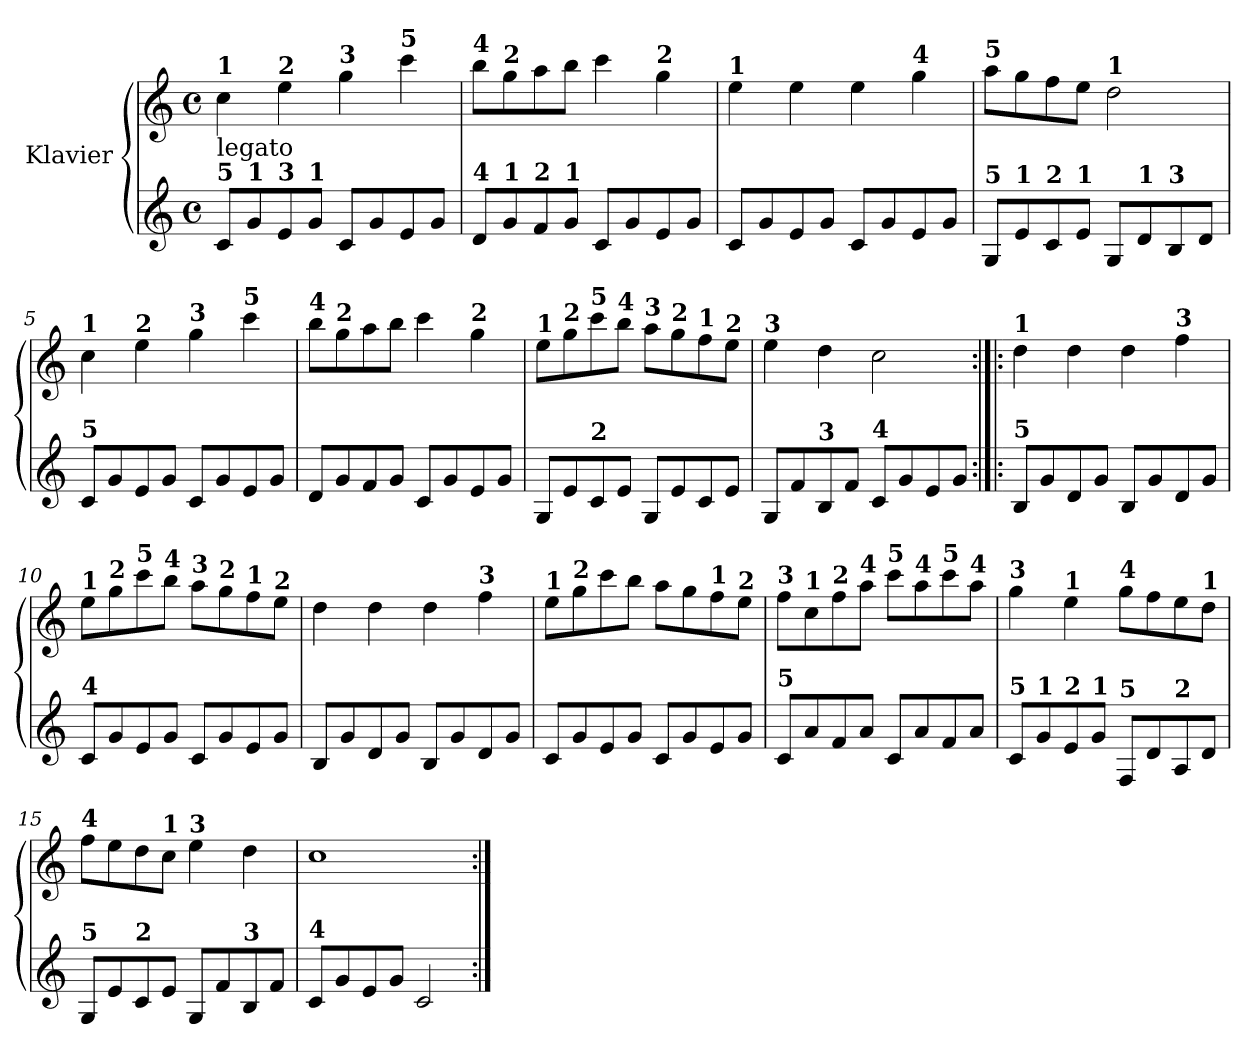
**kern	**kern
*part1	*part1
*staff2	*staff1
*I"Klavier	*
!!LO:PB:g=z
*clefG2	*clefG2
*k[]	*k[]
*C:	*C:
*M4/4	*M4/4
*met(c)	*met(c)
=1	=1
!	!LO:TX:b:t=legato
!	!LO:TX:a:B:t=1
!LO:TX:a:B:t=5	!
8ci/L	4cci\
!LO:TX:a:B:t=1	!
8gi/	.
!	!LO:TX:a:B:t=2
!LO:TX:a:B:t=3	!
8ei/	4eei\
!LO:TX:a:B:t=1	!
8gi/J	.
!	!LO:TX:a:B:t=3
8ci/L	4ggi\
8gi/	.
!	!LO:TX:a:B:t=5
8ei/	4ccci\
8gi/J	.
=2	=2
!	!LO:TX:a:B:t=4
!LO:TX:a:B:t=4	!
8di/L	8bbi\L
!	!LO:TX:a:B:t=2
!LO:TX:a:B:t=1	!
8gi/	8ggi\
!LO:TX:a:B:t=2	!
8fi/	8aai\
!LO:TX:a:B:t=1	!
8gi/J	8bbi\J
8ci/L	4ccci\
8gi/	.
!	!LO:TX:a:B:t=2
8ei/	4ggi\
8gi/J	.
=3	=3
!	!LO:TX:a:B:t=1
8ci/L	4eei\
8gi/	.
8ei/	4eei\
8gi/J	.
8ci/L	4eei\
8gi/	.
!	!LO:TX:a:B:t=4
8ei/	4ggi\
8gi/J	.
=4	=4
!	!LO:TX:a:B:t=5
!LO:TX:a:B:t=5	!
8Gi/L	8aai\L
!LO:TX:a:B:t=1	!
8ei/	8ggi\
!LO:TX:a:B:t=2	!
8ci/	8ffi\
!LO:TX:a:B:t=1	!
8ei/J	8eei\J
!	!LO:TX:a:B:t=1
8Gi/L	2ddi\
!LO:TX:a:B:t=1	!
8di/	.
!LO:TX:a:B:t=3	!
8Bi/	.
8di/J	.
!!LO:LB:g=z
=5	=5
!	!LO:TX:a:B:t=1
!LO:TX:a:B:t=5	!
8ci/L	4cci\
8gi/	.
!	!LO:TX:a:B:t=2
8ei/	4eei\
8gi/J	.
!	!LO:TX:a:B:t=3
8ci/L	4ggi\
8gi/	.
!	!LO:TX:a:B:t=5
8ei/	4ccci\
8gi/J	.
=6	=6
!	!LO:TX:a:B:t=4
8di/L	8bbi\L
!	!LO:TX:a:B:t=2
8gi/	8ggi\
8fi/	8aai\
8gi/J	8bbi\J
8ci/L	4ccci\
8gi/	.
!	!LO:TX:a:B:t=2
8ei/	4ggi\
8gi/J	.
=7	=7
!	!LO:TX:a:B:t=1
8Gi/L	8eei\L
!	!LO:TX:a:B:t=2
8ei/	8ggi\
!	!LO:TX:a:B:t=5
!LO:TX:a:B:t=2	!
8ci/	8ccci\
!	!LO:TX:a:B:t=4
8ei/J	8bbi\J
!	!LO:TX:a:B:t=3
8Gi/L	8aai\L
!	!LO:TX:a:B:t=2
8ei/	8ggi\
!	!LO:TX:a:B:t=1
8ci/	8ffi\
!	!LO:TX:a:B:t=2
8ei/J	8eei\J
=8	=8
!	!LO:TX:a:B:t=3
8Gi/L	4eei\
8fi/	.
!LO:TX:a:B:t=3	!
8Bi/	4ddi\
8fi/J	.
!LO:TX:a:B:t=4	!
8ci/L	2cci\
8gi/	.
8ei/	.
8gi/J	.
!!LO:LB:g=z
=9:|!|:	=9:|!|:
!	!LO:TX:a:B:t=1
!LO:TX:a:B:t=5	!
8Bi/L	4ddi\
8gi/	.
8di/	4ddi\
8gi/J	.
8Bi/L	4ddi\
8gi/	.
!	!LO:TX:a:B:t=3
8di/	4ffi\
8gi/J	.
=10	=10
!	!LO:TX:a:B:t=1
!LO:TX:a:B:t=4	!
8ci/L	8eei\L
!	!LO:TX:a:B:t=2
8gi/	8ggi\
!	!LO:TX:a:B:t=5
8ei/	8ccci\
!	!LO:TX:a:B:t=4
8gi/J	8bbi\J
!	!LO:TX:a:B:t=3
8ci/L	8aai\L
!	!LO:TX:a:B:t=2
8gi/	8ggi\
!	!LO:TX:a:B:t=1
8ei/	8ffi\
!	!LO:TX:a:B:t=2
8gi/J	8eei\J
=11	=11
8Bi/L	4ddi\
8gi/	.
8di/	4ddi\
8gi/J	.
8Bi/L	4ddi\
8gi/	.
!	!LO:TX:a:B:t=3
8di/	4ffi\
8gi/J	.
=12	=12
!	!LO:TX:a:B:t=1
8ci/L	8eei\L
!	!LO:TX:a:B:t=2
8gi/	8ggi\
8ei/	8ccci\
8gi/J	8bbi\J
8ci/L	8aai\L
8gi/	8ggi\
!	!LO:TX:a:B:t=1
8ei/	8ffi\
!	!LO:TX:a:B:t=2
8gi/J	8eei\J
!!LO:LB:g=z
=13	=13
!	!LO:TX:a:B:t=3
!LO:TX:a:B:t=5	!
8ci/L	8ffi\L
!	!LO:TX:a:B:t=1
8ai/	8cci\
!	!LO:TX:a:B:t=2
8fi/	8ffi\
!	!LO:TX:a:B:t=4
8ai/J	8aai\J
!	!LO:TX:a:B:t=5
8ci/L	8ccci\L
!	!LO:TX:a:B:t=4
8ai/	8aai\
!	!LO:TX:a:B:t=5
8fi/	8ccci\
!	!LO:TX:a:B:t=4
8ai/J	8aai\J
=14	=14
!	!LO:TX:a:B:t=3
!LO:TX:a:B:t=5	!
8ci/L	4ggi\
!LO:TX:a:B:t=1	!
8gi/	.
!	!LO:TX:a:B:t=1
!LO:TX:a:B:t=2	!
8ei/	4eei\
!LO:TX:a:B:t=1	!
8gi/J	.
!	!LO:TX:a:B:t=4
!LO:TX:a:B:t=5	!
8Fi/L	8ggi\L
8di/	8ffi\
!LO:TX:a:B:t=2	!
8Ai/	8eei\
!	!LO:TX:a:B:t=1
8di/J	8ddi\J
=15	=15
!	!LO:TX:a:B:t=4
!LO:TX:a:B:t=5	!
8Gi/L	8ffi\L
8ei/	8eei\
!LO:TX:a:B:t=2	!
8ci/	8ddi\
!	!LO:TX:a:B:t=1
8ei/J	8cci\J
!	!LO:TX:a:B:t=3
8Gi/L	4eei\
8fi/	.
!LO:TX:a:B:t=3	!
8Bi/	4ddi\
8fi/J	.
=16	=16
!LO:TX:a:B:t=4	!
8ci/L	1cci
8gi/	.
8ei/	.
8gi/J	.
2ci/	.
=:|!	=:|!
*-	*-
